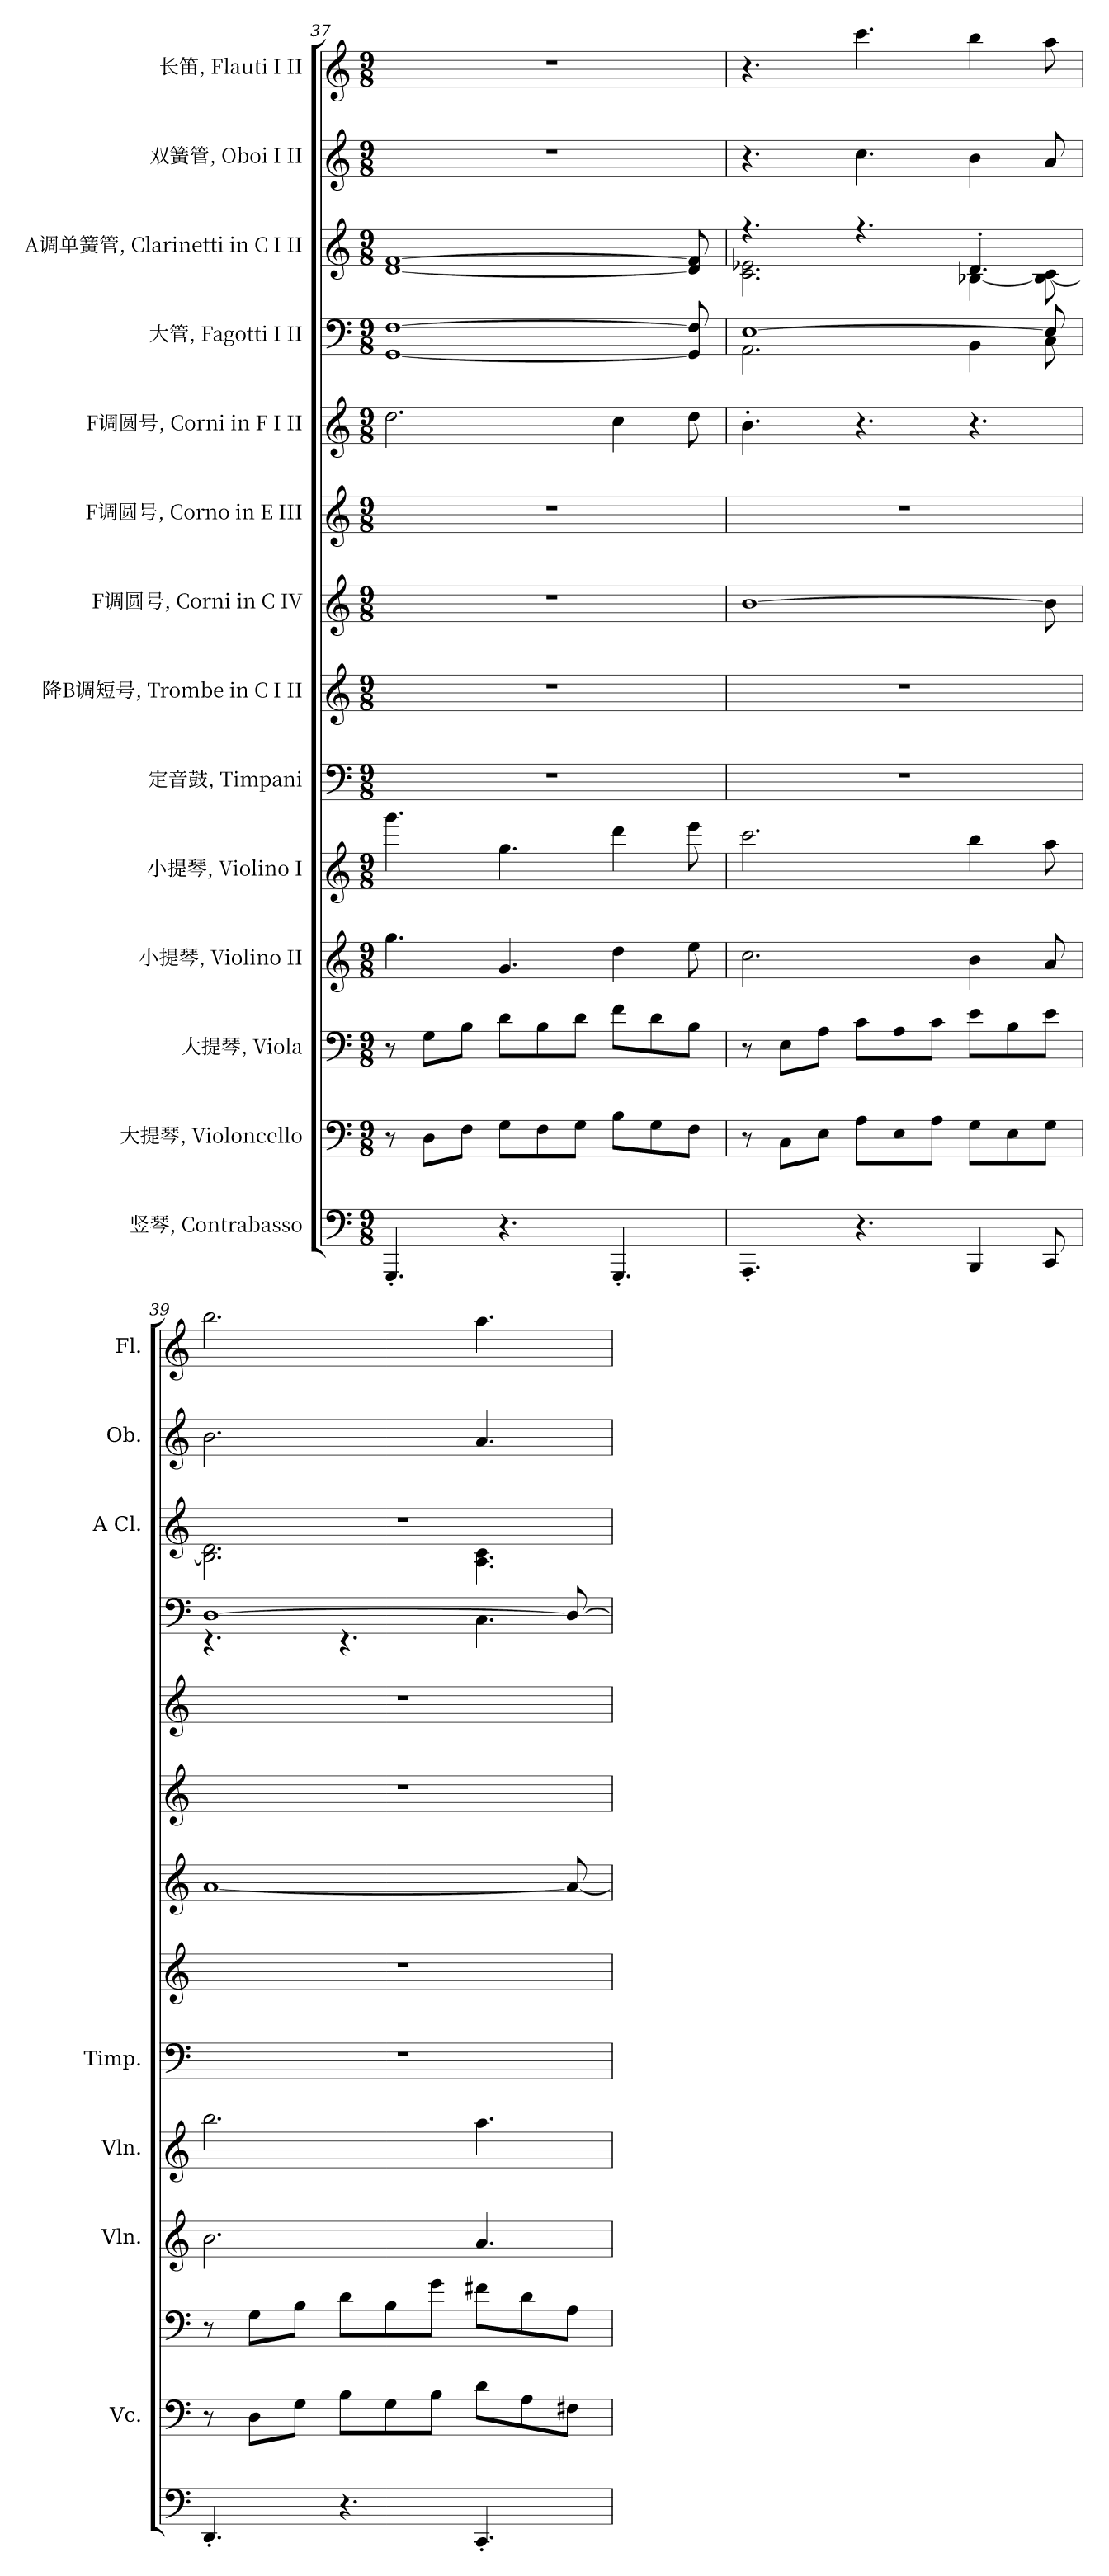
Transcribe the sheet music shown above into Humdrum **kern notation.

**kern	**kern	**kern	**kern	**kern	**kern	**kern	**kern	**kern	**kern	**kern	**kern	**kern	**kern
*part14	*part13	*part12	*part11	*part10	*part9	*part8	*part7	*part6	*part5	*part4	*part3	*part2	*part1
*staff14	*staff13	*staff12	*staff11	*staff10	*staff9	*staff8	*staff7	*staff6	*staff5	*staff4	*staff3	*staff2	*staff1
*I"竖琴, Contrabasso	*I"大提琴, Violoncello	*I"大提琴, Viola	*I"小提琴, Violino II	*I"小提琴, Violino I	*I"定音鼓, Timpani	*I"降B调短号, Trombe in C I II	*I"F调圆号, Corni in C IV	*I"F调圆号, Corno in E III	*I"F调圆号, Corni in F I II	*I"大管, Fagotti I II	*I"A调单簧管, Clarinetti in C I II	*I"双簧管, Oboi I II	*I"长笛, Flauti I II
*	*I'Vc.	*	*I'Vln.	*I'Vln.	*I'Timp.	*	*	*	*	*	*I'A Cl.	*I'Ob.	*I'Fl.
!!LO:PB:g=z
*clefF4	*clefF4	*clefF4	*clefG2	*clefG2	*clefF4	*clefG2	*clefG2	*clefG2	*clefG2	*clefF4	*clefG2	*clefG2	*clefG2
*	*	*	*	*	*	*ITrd1c2	*ITrd4c7	*ITrd4c7	*ITrd4c7	*	*ITrd2c3	*	*
*k[]	*k[]	*k[]	*k[]	*k[]	*k[]	*k[b-e-]	*k[b-]	*k[b-]	*k[b-]	*k[]	*k[f#c#g#]	*k[]	*k[]
*M9/8	*M9/8	*M9/8	*M9/8	*M9/8	*M9/8	*M9/8	*M9/8	*M9/8	*M9/8	*M9/8	*M9/8	*M9/8	*M9/8
*MM54	*MM54	*MM54	*MM54	*MM54	*MM54	*MM54	*MM54	*MM54	*MM54	*MM54	*MM54	*MM54	*MM54
=37	=37	=37	=37	=37	=37	=37	=37	=37	=37	=37	=37	=37	=37
4.GGG'/	8r	8r	4.gg\	4.ggg\	8%9r	8%9r	8%9r	8%9r	2.g\	[1GG [1F	[1B [1d	8%9r	8%9r
.	8D\L	8G\L	.	.	.	.	.	.	.	.	.	.	.
.	8F\J	8B\J	.	.	.	.	.	.	.	.	.	.	.
4.r	8G\L	8d\L	4.g/	4.gg\	.	.	.	.	.	.	.	.	.
.	8F\	8B\	.	.	.	.	.	.	.	.	.	.	.
.	8G\J	8d\J	.	.	.	.	.	.	.	.	.	.	.
4.GGG'/	8B\L	8f\L	4dd\	4ddd\	.	.	.	.	4f\	.	.	.	.
.	8G\	8d\	.	.	.	.	.	.	.	.	.	.	.
.	8F\J	8B\J	8ee\	8eee\	.	.	.	.	8g\	8GG/] 8F/]	8B/] 8d/]	.	.
=38	=38	=38	=38	=38	=38	=38	=38	=38	=38	=38	=38	=38	=38
*	*	*	*	*	*	*	*	*	*	*	*	*	*MM54
*	*	*	*	*	*	*	*	*	*	*^	*^	*	*
4.AAA'/	8r	8r	2.cc\	2.ccc\	8%9r	8%9r	[1e	8%9r	4.e'\	[1E	2.AA\	4.r	2.A\ 2.cn\	4.r	4.r
.	8C\L	8E\L	.	.	.	.	.	.	.	.	.	.	.	.	.
.	8E\J	8A\J	.	.	.	.	.	.	.	.	.	.	.	.	.
*	*	*	*	*	*	*	*	*	*	*	*	*	*	*	*MM57
4.r	8A\L	8c\L	.	.	.	.	.	.	4.r	.	.	4.r	.	4.cc\	4.ccc\
.	8E\	8A\	.	.	.	.	.	.	.	.	.	.	.	.	.
.	8A\J	8c\J	.	.	.	.	.	.	.	.	.	.	.	.	.
*	*	*	*	*	*	*	*	*	*	*	*	*	*	*	*MM57
4BBB/	8G\L	8e\L	4b\	4bb\	.	.	.	.	4.r	.	4BB\	4.B'/	[4Gn\	4b\	4bb\
.	8E\	8B\	.	.	.	.	.	.	.	.	.	.	.	.	.
8CC/	8G\J	8e\J	8a/	8aa\	.	.	8e\]	.	.	8E/]	8C\	.	8G\_ 8A\	8a/	8aa\
=39	=39	=39	=39	=39	=39	=39	=39	=39	=39	=39	=39	=39	=39	=39	=39
*	*	*	*	*	*	*	*	*	*	*	*	*	*	*	*MM54
4.DD'/	8r	8r	2.b\	2.bb\	8%9r	8%9r	[1d	8%9r	8%9r	[1D	4.r	8%9r	2.G\] 2.B\	2.b\	2.bb\
.	8D\L	8G\L	.	.	.	.	.	.	.	.	.	.	.	.	.
.	8G\J	8B\J	.	.	.	.	.	.	.	.	.	.	.	.	.
4.r	8B\L	8d\L	.	.	.	.	.	.	.	.	4.r	.	.	.	.
.	8G\	8B\	.	.	.	.	.	.	.	.	.	.	.	.	.
.	8B\J	8g\J	.	.	.	.	.	.	.	.	.	.	.	.	.
*	*	*	*	*	*	*	*	*	*	*	*	*	*	*	*MM57
4.CC'/	8d\L	8f#X\L	4.a/	4.aa\	.	.	.	.	.	.	4.C\	.	4.F#\ 4.A\	4.a/	4.aa\
.	8A\	8d\	.	.	.	.	.	.	.	.	.	.	.	.	.
.	8F#X\J	8A\J	.	.	.	.	8d/_	.	.	8D/_	.	.	.	.	.
*	*	*	*	*	*	*	*	*	*	*v	*v	*	*	*	*
*	*	*	*	*	*	*	*	*	*	*	*v	*v	*	*
=	=	=	=	=	=	=	=	=	=	=	=	=	=
*-	*-	*-	*-	*-	*-	*-	*-	*-	*-	*-	*-	*-	*-
